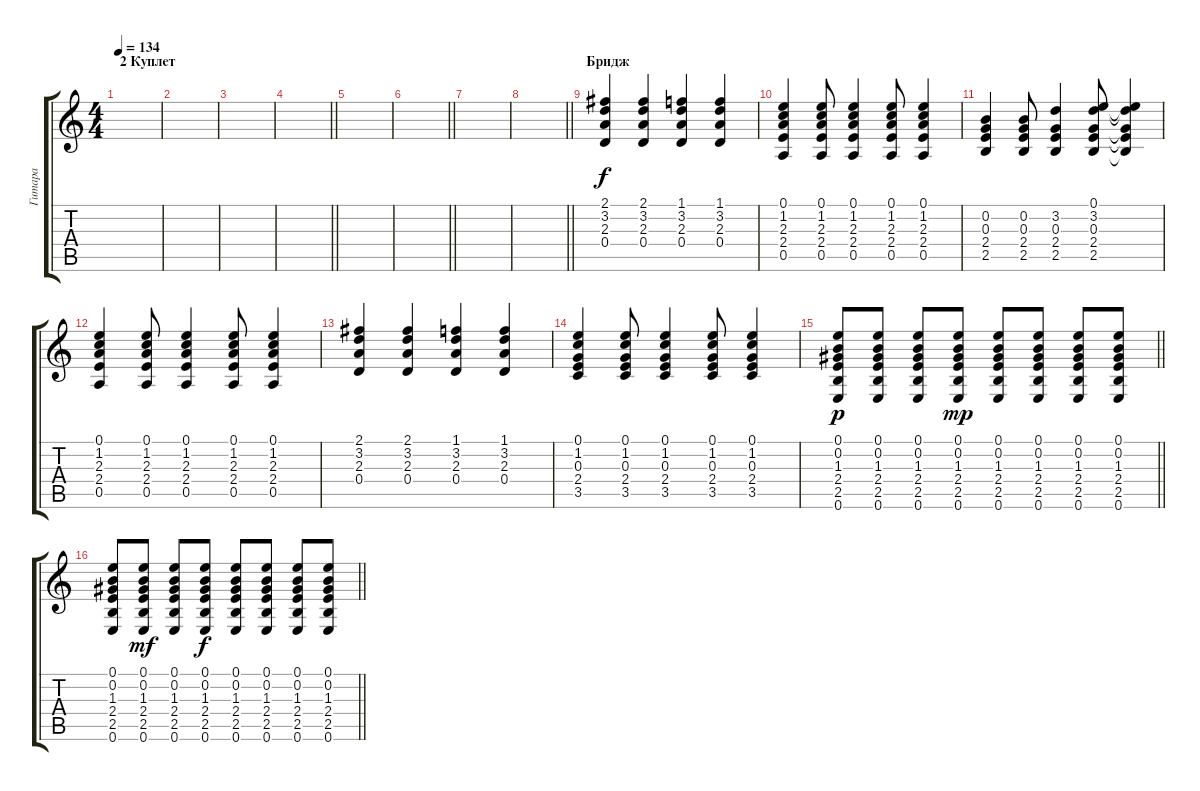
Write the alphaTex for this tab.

\track ("Гитара" "Гитара") {instrument electricguitarjazz}
\staff {score tabs}
\tuning (E4 B3 G3 D3 A2 E2) {hide}
\ts (4 4)
\section ("" "2 Куплет")
\tempo 134
\clef g2
\ks c
|
|
|
\barLineRight lightlight
|
|
\barLineRight lightlight
|
|
\barLineRight lightlight
|
\section ("" "Бридж")
(2.1 3.2 2.3 0.4).4{dy f} (2.1 3.2 2.3 0.4).4 (1.1 3.2 2.3 0.4).4 (1.1 3.2 2.3 0.4).4 |
(0.1 1.2 2.3 2.4 0.5).4 (0.1 1.2 2.3 2.4 0.5).8 (0.1 1.2 2.3 2.4 0.5).4 (0.1 1.2 2.3 2.4 0.5).8 (0.1 1.2 2.3 2.4 0.5).4 |
(0.2 0.3 2.4 2.5).4 (0.2 0.3 2.4 2.5).8 (3.2 0.3 2.4 2.5).4 (0.1 3.2 0.3 2.4 2.5).8 (0.1{t} 3.2{t} 0.3{t} 2.4{t} 2.5{t}).4 |
(0.1 1.2 2.3 2.4 0.5).4 (0.1 1.2 2.3 2.4 0.5).8 (0.1 1.2 2.3 2.4 0.5).4 (0.1 1.2 2.3 2.4 0.5).8 (0.1 1.2 2.3 2.4 0.5).4 |
(2.1 3.2 2.3 0.4).4 (2.1 3.2 2.3 0.4).4 (1.1 3.2 2.3 0.4).4 (1.1 3.2 2.3 0.4).4 |
(0.1 1.2 0.3 2.4 3.5).4 (0.1 1.2 0.3 2.4 3.5).8 (0.1 1.2 0.3 2.4 3.5).4 (0.1 1.2 0.3 2.4 3.5).8 (0.1 1.2 0.3 2.4 3.5).4 |
\barLineRight lightlight
(0.1 0.2 1.3 2.4 2.5 0.6).8{dy p} (0.1 0.2 1.3 2.4 2.5 0.6).8 (0.1 0.2 1.3 2.4 2.5 0.6).8 (0.1 0.2 1.3 2.4 2.5 0.6).8{dy mp} (0.1 0.2 1.3 2.4 2.5 0.6).8 (0.1 0.2 1.3 2.4 2.5 0.6).8 (0.1 0.2 1.3 2.4 2.5 0.6).8 (0.1 0.2 1.3 2.4 2.5 0.6).8 |
\barLineRight lightlight
(0.1 0.2 1.3 2.4 2.5 0.6).8 (0.1 0.2 1.3 2.4 2.5 0.6).8{dy mf} (0.1 0.2 1.3 2.4 2.5 0.6).8 (0.1 0.2 1.3 2.4 2.5 0.6).8{dy f} (0.1 0.2 1.3 2.4 2.5 0.6).8 (0.1 0.2 1.3 2.4 2.5 0.6).8 (0.1 0.2 1.3 2.4 2.5 0.6).8 (0.1 0.2 1.3 2.4 2.5 0.6).8
